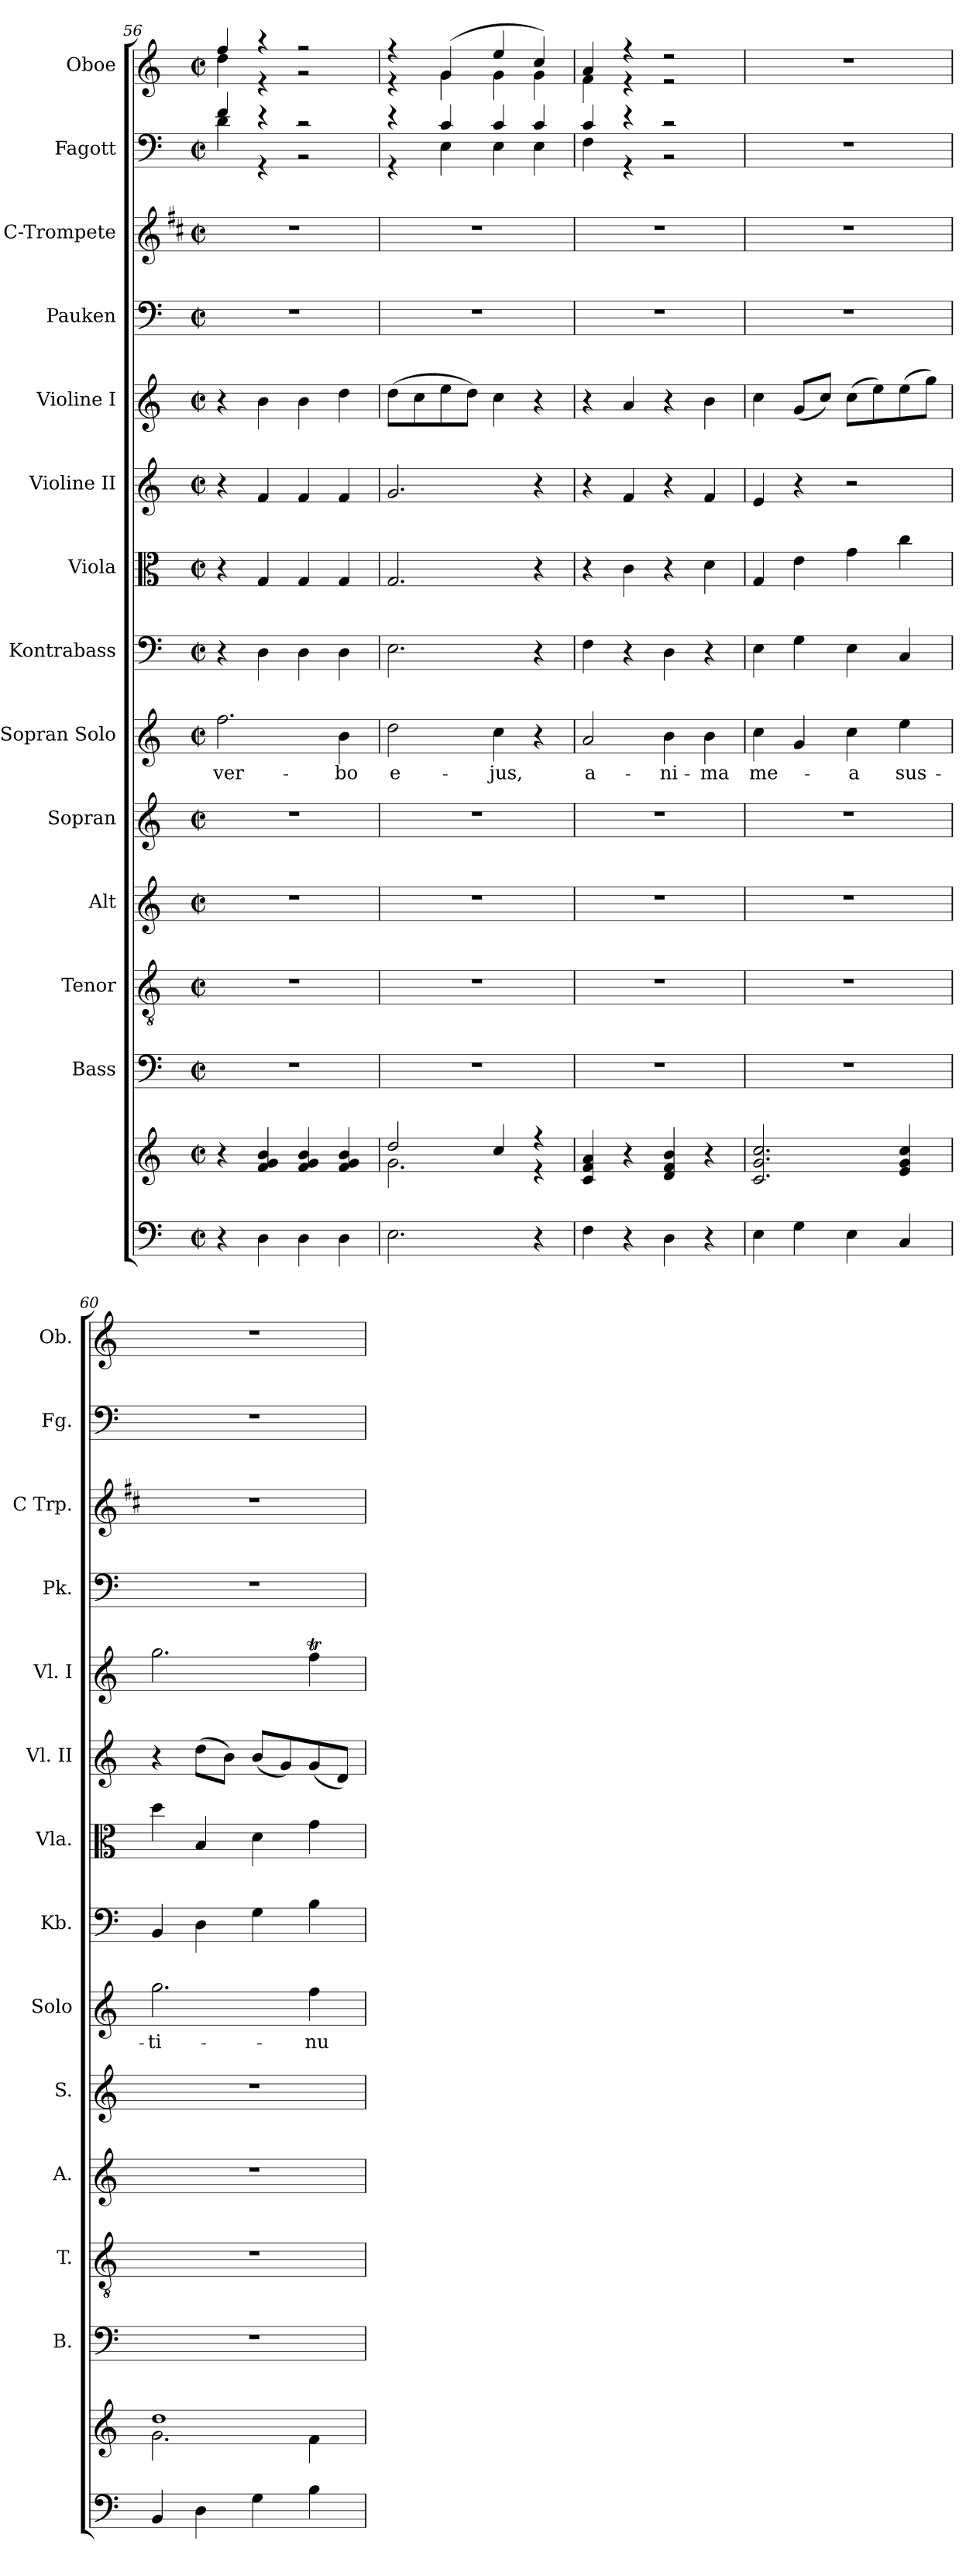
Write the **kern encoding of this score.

**kern	**kern	**kern	**kern	**kern	**kern	**kern	**text	**kern	**kern	**kern	**kern	**kern	**kern	**kern	**kern
*part14	*part14	*part13	*part12	*part11	*part10	*part9	*part9	*part8	*part7	*part6	*part5	*part4	*part3	*part2	*part1
*staff15	*staff14	*staff13	*staff12	*staff11	*staff10	*staff9	*staff9	*staff8	*staff7	*staff6	*staff5	*staff4	*staff3	*staff2	*staff1
*	*	*I"Bass	*I"Tenor	*I"Alt	*I"Sopran	*I"Sopran Solo	*	*I"Kontrabass	*I"Viola	*I"Violine II	*I"Violine I	*I"Pauken	*I"C-Trompete	*I"Fagott	*I"Oboe
*	*	*I'B.	*I'T.	*I'A.	*I'S.	*I'Solo	*	*I'Kb.	*I'Vla.	*I'Vl. II	*I'Vl. I	*I'Pk.	*I'C Trp.	*I'Fg.	*I'Ob.
*clefF4	*clefG2	*clefF4	*clefGv2	*clefG2	*clefG2	*clefG2	*	*clefF4	*clefC3	*clefG2	*clefG2	*clefF4	*clefG2	*clefF4	*clefG2
*	*	*	*	*	*	*	*	*ITrd7c12	*	*	*	*	*ITrd1c2	*	*
*k[]	*k[]	*k[]	*k[]	*k[]	*k[]	*k[]	*	*k[]	*k[]	*k[]	*k[]	*k[]	*k[]	*k[]	*k[]
*C:	*C:	*C:	*C:	*C:	*C:	*C:	*	*C:	*C:	*C:	*C:	*C:	*C:	*C:	*C:
*M2/2	*M2/2	*M2/2	*M2/2	*M2/2	*M2/2	*M2/2	*	*M2/2	*M2/2	*M2/2	*M2/2	*M2/2	*M2/2	*M2/2	*M2/2
*met(c|)	*met(c|)	*met(c|)	*met(c|)	*met(c|)	*met(c|)	*met(c|)	*	*met(c|)	*met(c|)	*met(c|)	*met(c|)	*met(c|)	*met(c|)	*met(c|)	*met(c|)
=56	=56	=56	=56	=56	=56	=56	=56	=56	=56	=56	=56	=56	=56	=56	=56
!	!	!	!	!	!	!	!LO:LY:b	!	!	!	!	!	!	!	!
*	*	*	*	*	*	*	*	*	*	*	*	*	*	*^	*^
4r	4r	1r	1r	1r	1r	2.ff\	ver-	4r	4r	4r	4r	1r	1r	4f/	4d\	4ff/	4dd\
4D\	4f/ 4g/ 4b/	.	.	.	.	.	.	4DD\	4G/	4f/	4b\	.	.	4r	4r	4r	4r
4D\	4f/ 4g/ 4b/	.	.	.	.	.	.	4DD\	4G/	4f/	4b\	.	.	2r	2r	2r	2r
!	!	!	!	!	!	!	!LO:LY:b	!	!	!	!	!	!	!	!	!	!
4D\	4f/ 4g/ 4b/	.	.	.	.	4b\	-bo	4DD\	4G/	4f/	4dd\	.	.	.	.	.	.
=57	=57	=57	=57	=57	=57	=57	=57	=57	=57	=57	=57	=57	=57	=57	=57	=57	=57
*	*^	*	*	*	*	*	*	*	*	*	*	*	*	*	*	*	*
!	!	!	!	!	!	!	!	!LO:LY:b	!	!	!	!	!	!	!	!	!	!
2.E\	2dd/	2.g\	1r	1r	1r	1r	2dd\	e-	2.EE\	2.G/	2.g/	(>8dd\L	1r	1r	4r	4r	4r	4r
.	.	.	.	.	.	.	.	.	.	.	.	8cc\	.	.	.	.	.	.
.	.	.	.	.	.	.	.	.	.	.	.	8ee\	.	.	4c/	4E\	(4g/	4g\
.	.	.	.	.	.	.	.	.	.	.	.	8dd\J)	.	.	.	.	.	.
!	!	!	!	!	!	!	!	!LO:LY:b	!	!	!	!	!	!	!	!	!	!
.	4cc/	.	.	.	.	.	4cc\	-jus,	.	.	.	4cc\	.	.	4c/	4E\	4ee/	4g\
4r	4r	4r	.	.	.	.	4r	.	4r	4r	4r	4r	.	.	4c/	4E\	4cc/)	4g\
=58	=58	=58	=58	=58	=58	=58	=58	=58	=58	=58	=58	=58	=58	=58	=58	=58	=58	=58
!	!	!	!	!	!	!	!	!LO:LY:b	!	!	!	!	!	!	!	!	!	!
*	*v	*v	*	*	*	*	*	*	*	*	*	*	*	*	*	*	*	*
4F\	4c/ 4f/ 4a/	1r	1r	1r	1r	2a/	a-	4FF\	4r	4r	4r	1r	1r	4c/	4F\	4a/	4f\
4r	4r	.	.	.	.	.	.	4r	4c\	4f/	4a/	.	.	4r	4r	4r	4r
!	!	!	!	!	!	!	!LO:LY:b	!	!	!	!	!	!	!	!	!	!
4D\	4d/ 4f/ 4b/	.	.	.	.	4b\	-ni-	4DD\	4r	4r	4r	.	.	2r	2r	2r	2r
!	!	!	!	!	!	!	!LO:LY:b	!	!	!	!	!	!	!	!	!	!
4r	4r	.	.	.	.	4b\	-ma	4r	4d\	4f/	4b\	.	.	.	.	.	.
*	*	*	*	*	*	*	*	*	*	*	*	*	*	*v	*v	*	*
*	*	*	*	*	*	*	*	*	*	*	*	*	*	*	*v	*v
!!LO:PB:g=z
=59	=59	=59	=59	=59	=59	=59	=59	=59	=59	=59	=59	=59	=59	=59	=59
!	!	!	!	!	!	!	!LO:LY:b	!	!	!	!	!	!	!	!
4E\	2.c/ 2.g/ 2.cc/	1r	1r	1r	1r	4cc\	me-	4EE\	4G/	4e/	4cc\	1r	1r	1r	1r
4G\	.	.	.	.	.	4g/	.	4GG\	4e\	4r	(<8g/L	.	.	.	.
.	.	.	.	.	.	.	.	.	.	.	8cc/J)	.	.	.	.
!	!	!	!	!	!	!	!LO:LY:b	!	!	!	!	!	!	!	!
4E\	.	.	.	.	.	4cc\	-a	4EE\	4g\	2r	(>8cc\L	.	.	.	.
.	.	.	.	.	.	.	.	.	.	.	8ee\)	.	.	.	.
!	!	!	!	!	!	!	!LO:LY:b	!	!	!	!	!	!	!	!
4C/	4e/ 4g/ 4cc/	.	.	.	.	4ee\	sus-	4CC/	4cc\	.	(>8ee\	.	.	.	.
.	.	.	.	.	.	.	.	.	.	.	8gg\J)	.	.	.	.
=60	=60	=60	=60	=60	=60	=60	=60	=60	=60	=60	=60	=60	=60	=60	=60
*	*^	*	*	*	*	*	*	*	*	*	*	*	*	*	*
!	!	!	!	!	!	!	!	!LO:LY:b	!	!	!	!	!	!	!	!
4BB/	1dd	2.g\	1r	1r	1r	1r	2.gg\	-ti-	4BBB/	4dd\	4r	2.gg\	1r	1r	1r	1r
4D\	.	.	.	.	.	.	.	.	4DD\	4B/	(>8dd\L	.	.	.	.	.
.	.	.	.	.	.	.	.	.	.	.	8b\J)	.	.	.	.	.
4G\	.	.	.	.	.	.	.	.	4GG\	4d\	(<8b/L	.	.	.	.	.
.	.	.	.	.	.	.	.	.	.	.	8g/)	.	.	.	.	.
!	!	!	!	!	!	!	!	!LO:LY:b	!	!	!	!	!	!	!	!
4B\	.	4f\	.	.	.	.	4ff\	-nu-	4BB\	4g\	(<8g/	4ffT\	.	.	.	.
.	.	.	.	.	.	.	.	.	.	.	8d/J)	.	.	.	.	.
*	*v	*v	*	*	*	*	*	*	*	*	*	*	*	*	*	*
=	=	=	=	=	=	=	=	=	=	=	=	=	=	=	=
*-	*-	*-	*-	*-	*-	*-	*-	*-	*-	*-	*-	*-	*-	*-	*-
